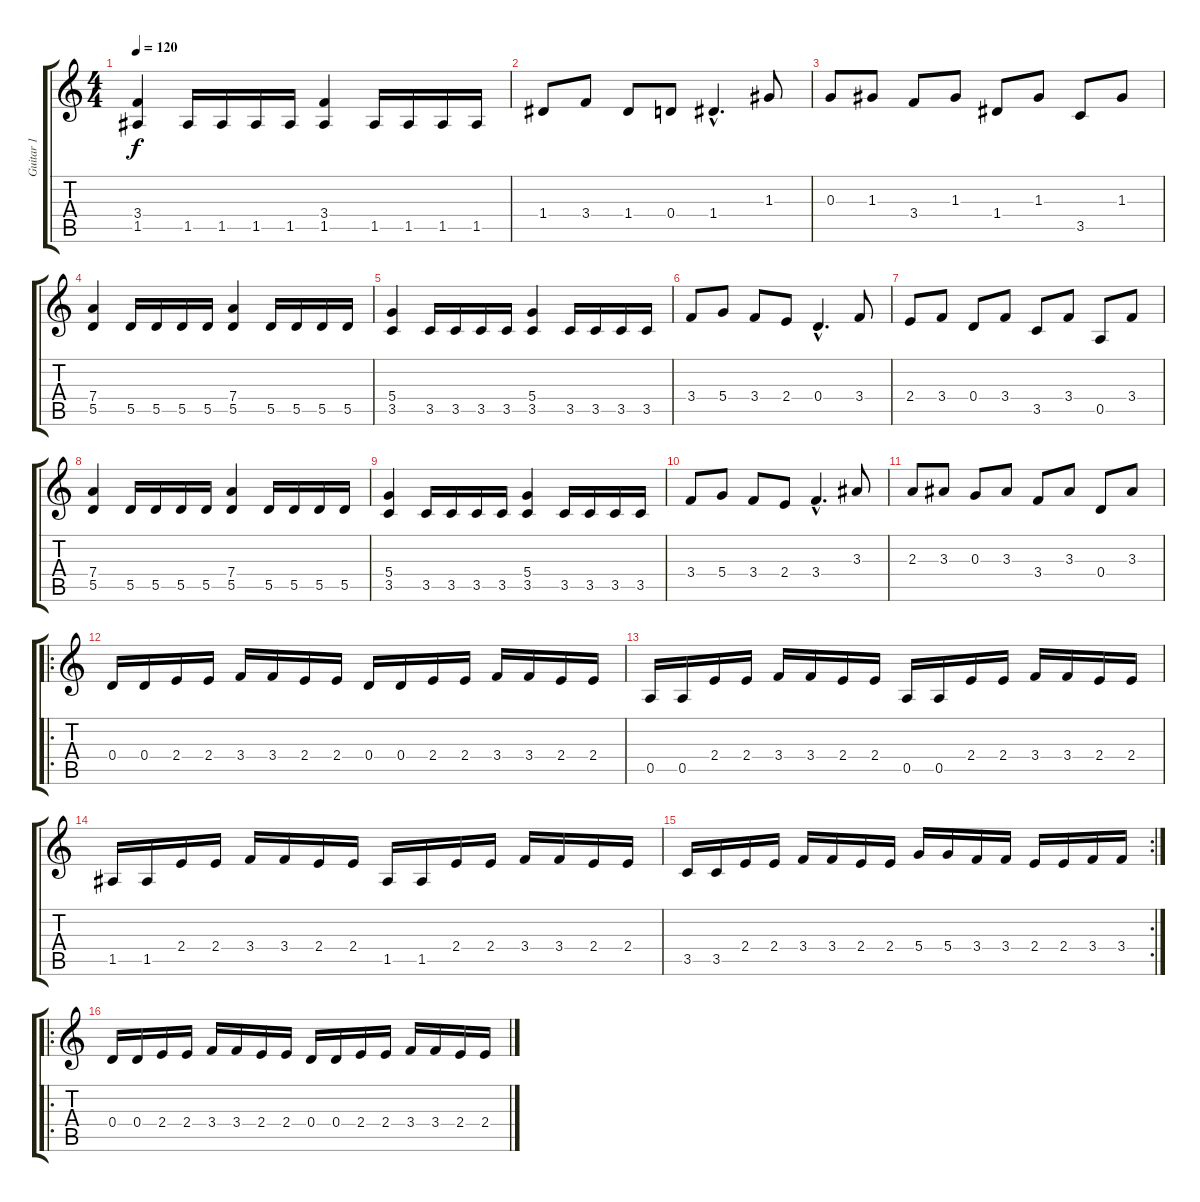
\track ("Guitar 1" "Guitar 1") {instrument distortionguitar}
\staff {score tabs}
\tuning (E4 B3 G3 D3 A2 D2) {hide}
\ts (4 4)
\tempo 120
\clef g2
\ks c
(3.4 1.5).4{dy f} 1.5.16 1.5.16 1.5.16 1.5.16 (3.4 1.5).4 1.5.16 1.5.16 1.5.16 1.5.16 |
1.4.8 3.4.8 1.4.8 0.4.8 1.4{hac}.4{d} 1.3.8 |
0.3.8 1.3.8 3.4.8 1.3.8 1.4.8 1.3.8 3.5.8 1.3.8 |
(7.4 5.5).4 5.5.16 5.5.16 5.5.16 5.5.16 (7.4 5.5).4 5.5.16 5.5.16 5.5.16 5.5.16 |
(5.4 3.5).4 3.5.16 3.5.16 3.5.16 3.5.16 (5.4 3.5).4 3.5.16 3.5.16 3.5.16 3.5.16 |
3.4.8 5.4.8 3.4.8 2.4.8 0.4{hac}.4{d} 3.4.8 |
2.4.8 3.4.8 0.4.8 3.4.8 3.5.8 3.4.8 0.5.8 3.4.8 |
(7.4 5.5).4 5.5.16 5.5.16 5.5.16 5.5.16 (7.4 5.5).4 5.5.16 5.5.16 5.5.16 5.5.16 |
(5.4 3.5).4 3.5.16 3.5.16 3.5.16 3.5.16 (5.4 3.5).4 3.5.16 3.5.16 3.5.16 3.5.16 |
3.4.8 5.4.8 3.4.8 2.4.8 3.4{hac}.4{d} 3.3.8 |
2.3.8 3.3.8 0.3.8 3.3.8 3.4.8 3.3.8 0.4.8 3.3.8 |
\ro
0.4.16 0.4.16 2.4.16 2.4.16 3.4.16 3.4.16 2.4.16 2.4.16 0.4.16 0.4.16 2.4.16 2.4.16 3.4.16 3.4.16 2.4.16 2.4.16 |
0.5.16 0.5.16 2.4.16 2.4.16 3.4.16 3.4.16 2.4.16 2.4.16 0.5.16 0.5.16 2.4.16 2.4.16 3.4.16 3.4.16 2.4.16 2.4.16 |
1.5.16 1.5.16 2.4.16 2.4.16 3.4.16 3.4.16 2.4.16 2.4.16 1.5.16 1.5.16 2.4.16 2.4.16 3.4.16 3.4.16 2.4.16 2.4.16 |
\rc 2
3.5.16 3.5.16 2.4.16 2.4.16 3.4.16 3.4.16 2.4.16 2.4.16 5.4.16 5.4.16 3.4.16 3.4.16 2.4.16 2.4.16 3.4.16 3.4.16 |
\ro
0.4.16 0.4.16 2.4.16 2.4.16 3.4.16 3.4.16 2.4.16 2.4.16 0.4.16 0.4.16 2.4.16 2.4.16 3.4.16 3.4.16 2.4.16 2.4.16
